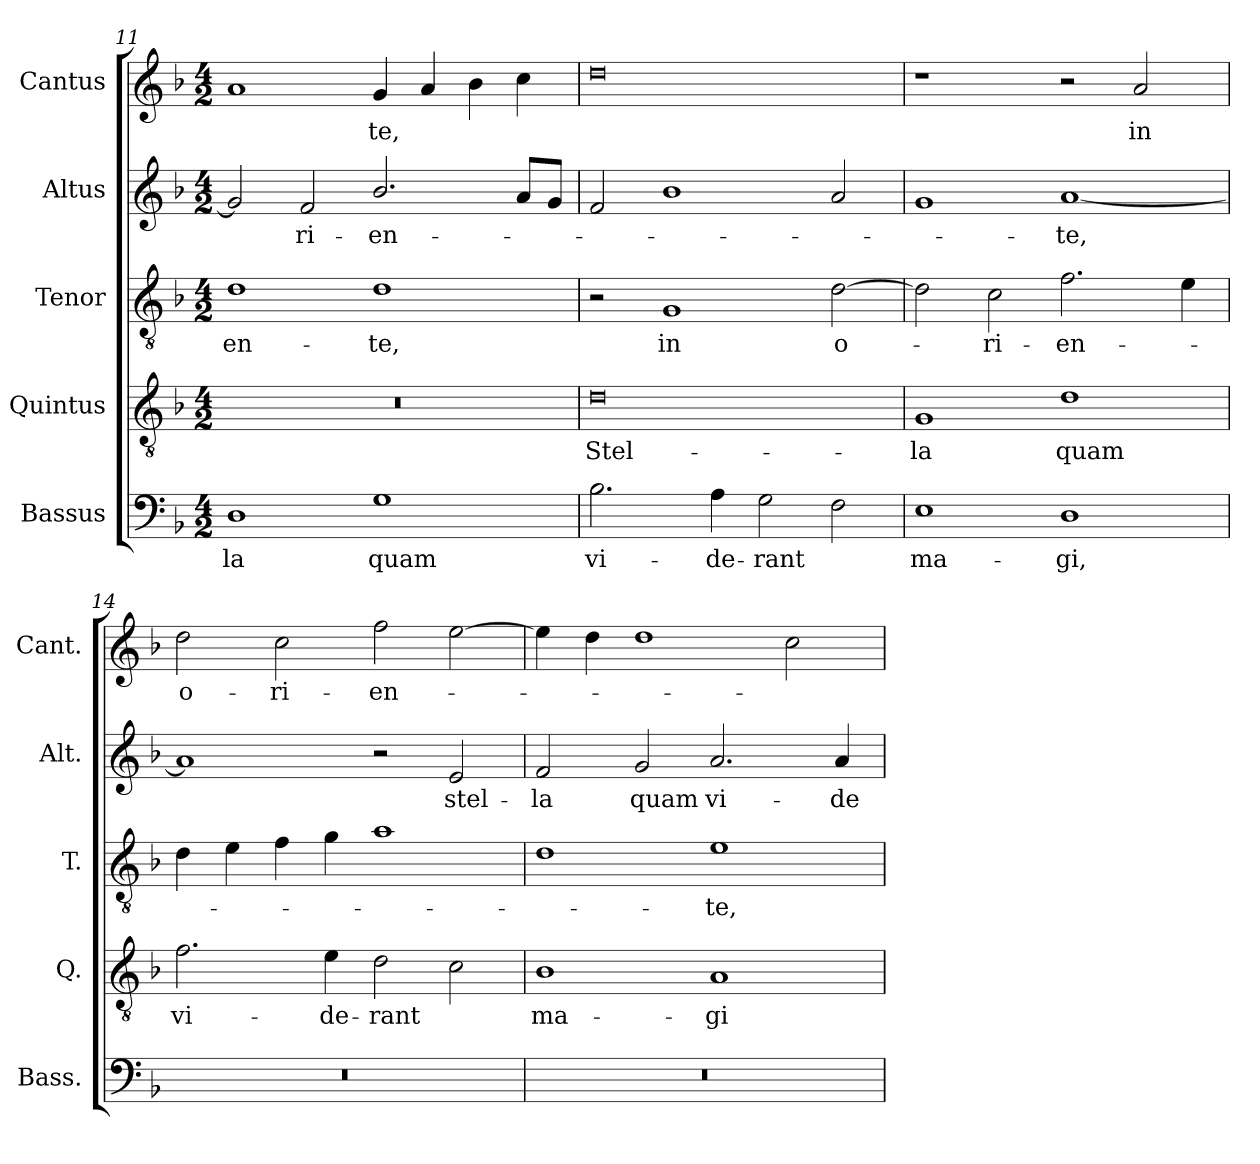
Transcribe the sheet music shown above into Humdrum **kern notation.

**kern	**text	**kern	**text	**kern	**text	**kern	**text	**kern	**text
*part5	*part5	*part4	*part4	*part3	*part3	*part2	*part2	*part1	*part1
*staff5	*staff5	*staff4	*staff4	*staff3	*staff3	*staff2	*staff2	*staff1	*staff1
*I"Bassus	*	*I"Quintus	*	*I"Tenor	*	*I"Altus	*	*I"Cantus	*
*I'Bass.	*	*I'Q.	*	*I'T.	*	*I'Alt.	*	*I'Cant.	*
*clefF4	*	*clefGv2	*	*clefGv2	*	*clefG2	*	*clefG2	*
*	*	*ITrd7c12	*	*ITrd7c12	*	*	*	*	*
*k[b-]	*	*k[b-]	*	*k[b-]	*	*k[b-]	*	*k[b-]	*
*F:	*	*F:	*	*F:	*	*F:	*	*F:	*
*M4/2	*	*M4/2	*	*M4/2	*	*M4/2	*	*M4/2	*
=11	=11	=11	=11	=11	=11	=11	=11	=11	=11
!	!LO:LY:b:color=#000000	!LO:N:vis=1	!	!	!	!	!	!	!
!	!	!	!	!	!LO:LY:b:color=#000000	!	!	!	!
1Di	-la	0r	.	1Di	-en-	2gi/]	.	1ai	.
!	!	!	!	!	!	!	!LO:LY:b:color=#000000	!	!
.	.	.	.	.	.	2fi/	-ri-	.	.
!	!LO:LY:b:color=#000000	!	!	!	!	!	!	!	!
!	!	!	!	!	!LO:LY:b:color=#000000	!	!	!	!
!	!	!	!	!	!	!	!LO:LY:b:color=#000000	!	!
!	!	!	!	!	!	!	!	!	!LO:LY:b:color=#000000
1Gi	quam	.	.	1Di	-te,	2.b-i/	-en-	4gi/	-te,
.	.	.	.	.	.	.	.	4ai/	.
.	.	.	.	.	.	.	.	4b-i\	.
.	.	.	.	.	.	8ai/L	.	4cci\	.
.	.	.	.	.	.	8gi/J	.	.	.
=12	=12	=12	=12	=12	=12	=12	=12	=12	=12
!	!LO:LY:b:color=#000000	!	!	!	!	!	!	!	!
!	!	!	!LO:LY:b:color=#000000	!	!	!	!	!	!
2.B-i\	vi-	0Di	Stel-	2r	.	2fi/	.	0ddi	.
!	!	!	!	!	!LO:LY:b:color=#000000	!	!	!	!
.	.	.	.	1GGi	in	1b-i	.	.	.
!	!LO:LY:b:color=#000000	!	!	!	!	!	!	!	!
4Ai\	-de-	.	.	.	.	.	.	.	.
!	!LO:LY:b:color=#000000	!	!	!	!	!	!	!	!
2Gi\	-rant	.	.	.	.	.	.	.	.
!	!	!	!	!	!LO:LY:b:color=#000000	!	!	!	!
2Fi\	.	.	.	[2Di\	o-	2ai/	.	.	.
=13	=13	=13	=13	=13	=13	=13	=13	=13	=13
!	!LO:LY:b:color=#000000	!	!	!	!	!	!	!	!
!	!	!	!LO:LY:b:color=#000000	!	!	!	!	!	!
1Ei	ma-	1GGi	-la	2Di\]	.	1gi	.	1r	.
!	!	!	!	!	!LO:LY:b:color=#000000	!	!	!	!
.	.	.	.	2Ci\	-ri-	.	.	.	.
!	!LO:LY:b:color=#000000	!	!	!	!	!	!	!	!
!	!	!	!LO:LY:b:color=#000000	!	!	!	!	!	!
!	!	!	!	!	!LO:LY:b:color=#000000	!	!	!	!
!	!	!	!	!	!	!	!LO:LY:b:color=#000000	!	!
1Di	-gi,	1Di	quam	2.Fi\	-en-	[1ai	-te,	2r	.
!	!	!	!	!	!	!	!	!	!LO:LY:b:color=#000000
.	.	.	.	.	.	.	.	2ai/	in
.	.	.	.	4Ei\	.	.	.	.	.
!!LO:LB:g=z
=14	=14	=14	=14	=14	=14	=14	=14	=14	=14
!LO:N:vis=1	!	!	!	!	!	!	!	!	!
!	!	!	!LO:LY:b:color=#000000	!	!	!	!	!	!
!	!	!	!	!	!	!	!	!	!LO:LY:b:color=#000000
0r	.	2.Fi\	vi-	4Di\	.	1ai]	.	2ddi\	o-
.	.	.	.	4Ei\	.	.	.	.	.
!	!	!	!	!	!	!	!	!	!LO:LY:b:color=#000000
.	.	.	.	4Fi\	.	.	.	2cci\	-ri-
!	!	!	!LO:LY:b:color=#000000	!	!	!	!	!	!
.	.	4Ei\	-de-	4Gi\	.	.	.	.	.
!	!	!	!LO:LY:b:color=#000000	!	!	!	!	!	!
!	!	!	!	!	!	!	!	!	!LO:LY:b:color=#000000
.	.	2Di\	-rant	1Ai	.	2r	.	2ffi\	-en-
!	!	!	!	!	!	!	!LO:LY:b:color=#000000	!	!
.	.	2Ci\	.	.	.	2ei/	stel-	[2eei\	.
=15	=15	=15	=15	=15	=15	=15	=15	=15	=15
!LO:N:vis=1	!	!	!	!	!	!	!	!	!
!	!	!	!LO:LY:b:color=#000000	!	!	!	!	!	!
!	!	!	!	!	!	!	!LO:LY:b:color=#000000	!	!
0r	.	1BB-i	ma-	1Di	.	2fi/	-la	4eei\]	.
.	.	.	.	.	.	.	.	4ddi\	.
!	!	!	!	!	!	!	!LO:LY:b:color=#000000	!	!
.	.	.	.	.	.	2gi/	quam	1ddi	.
!	!	!	!LO:LY:b:color=#000000	!	!	!	!	!	!
!	!	!	!	!	!LO:LY:b:color=#000000	!	!	!	!
!	!	!	!	!	!	!	!LO:LY:b:color=#000000	!	!
.	.	1AAi	-gi	1Ei	-te,	2.ai/	vi-	.	.
.	.	.	.	.	.	.	.	2cci\	.
!	!	!	!	!	!	!	!LO:LY:b:color=#000000	!	!
.	.	.	.	.	.	4ai/	-de-	.	.
=	=	=	=	=	=	=	=	=	=
*-	*-	*-	*-	*-	*-	*-	*-	*-	*-
